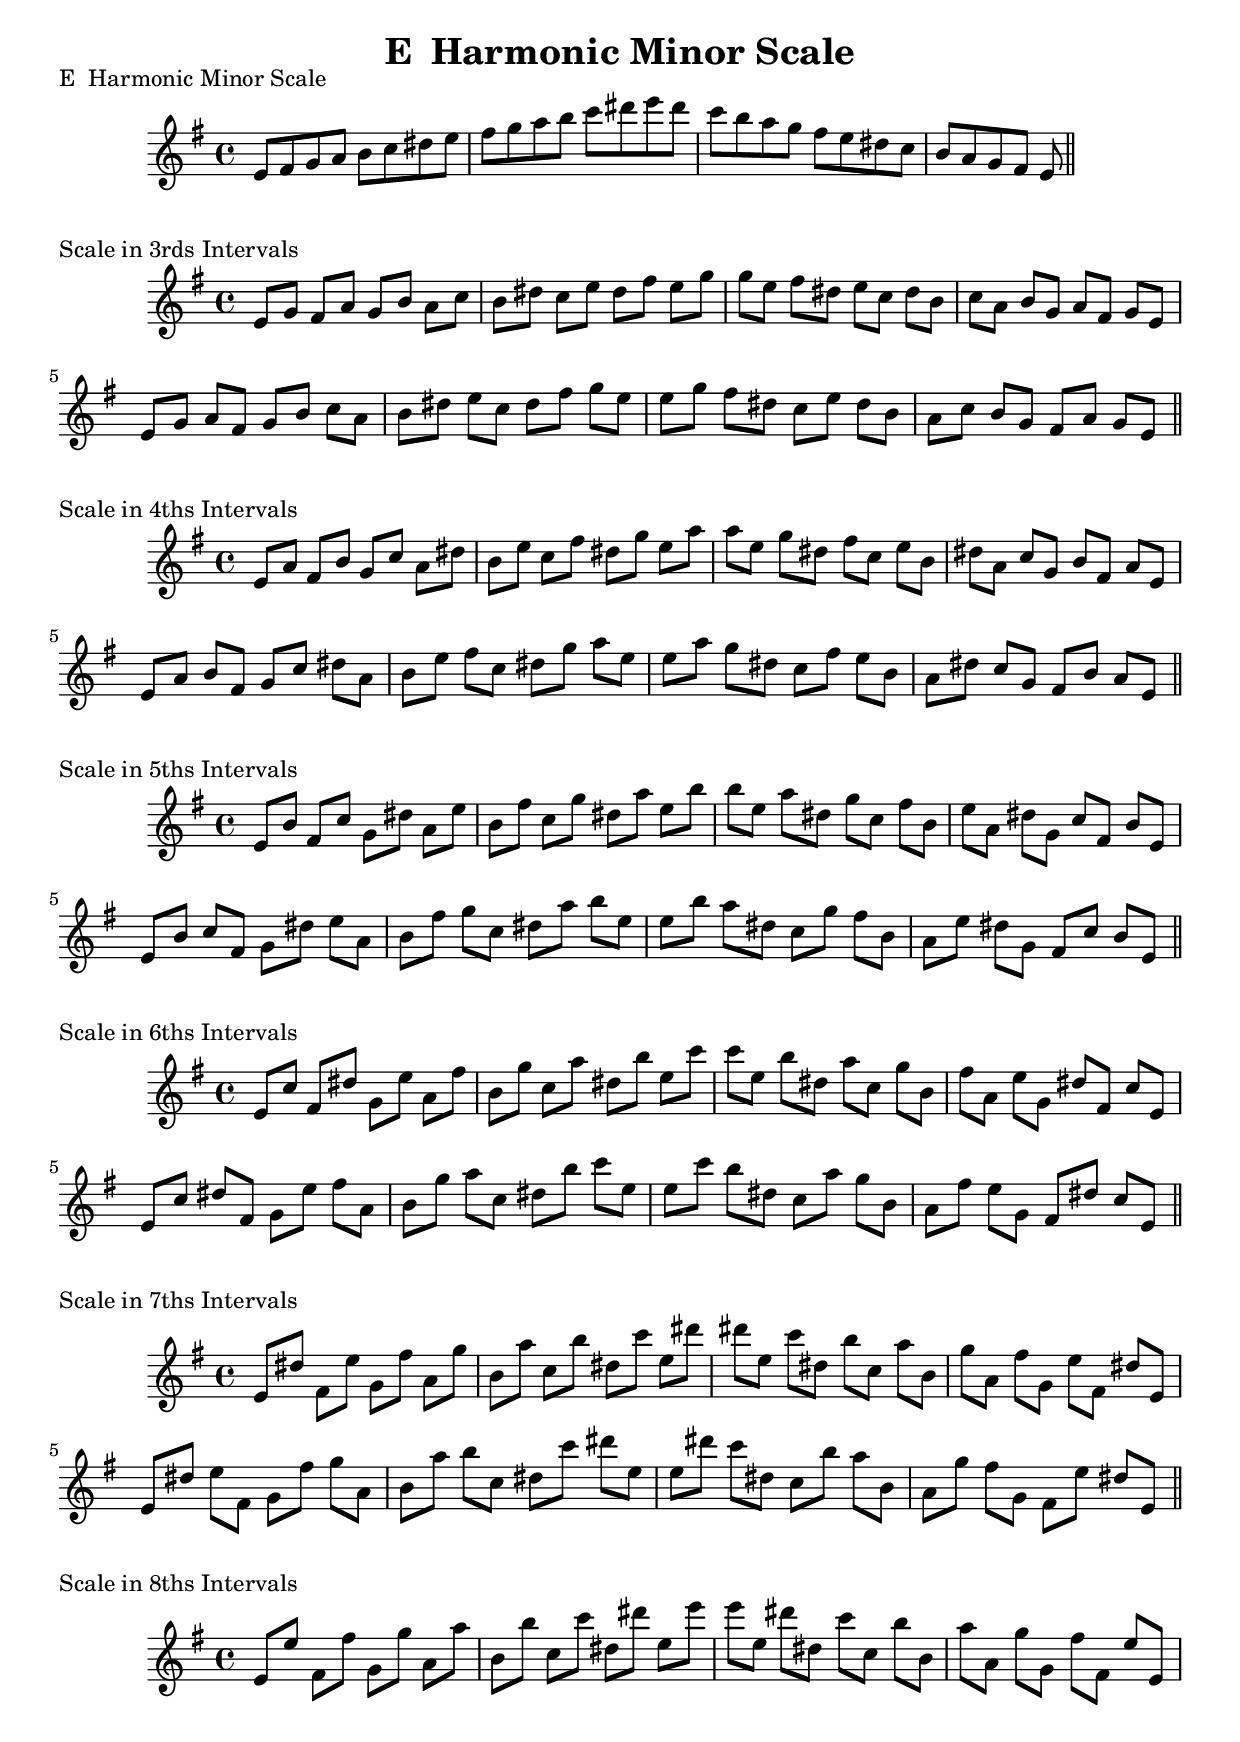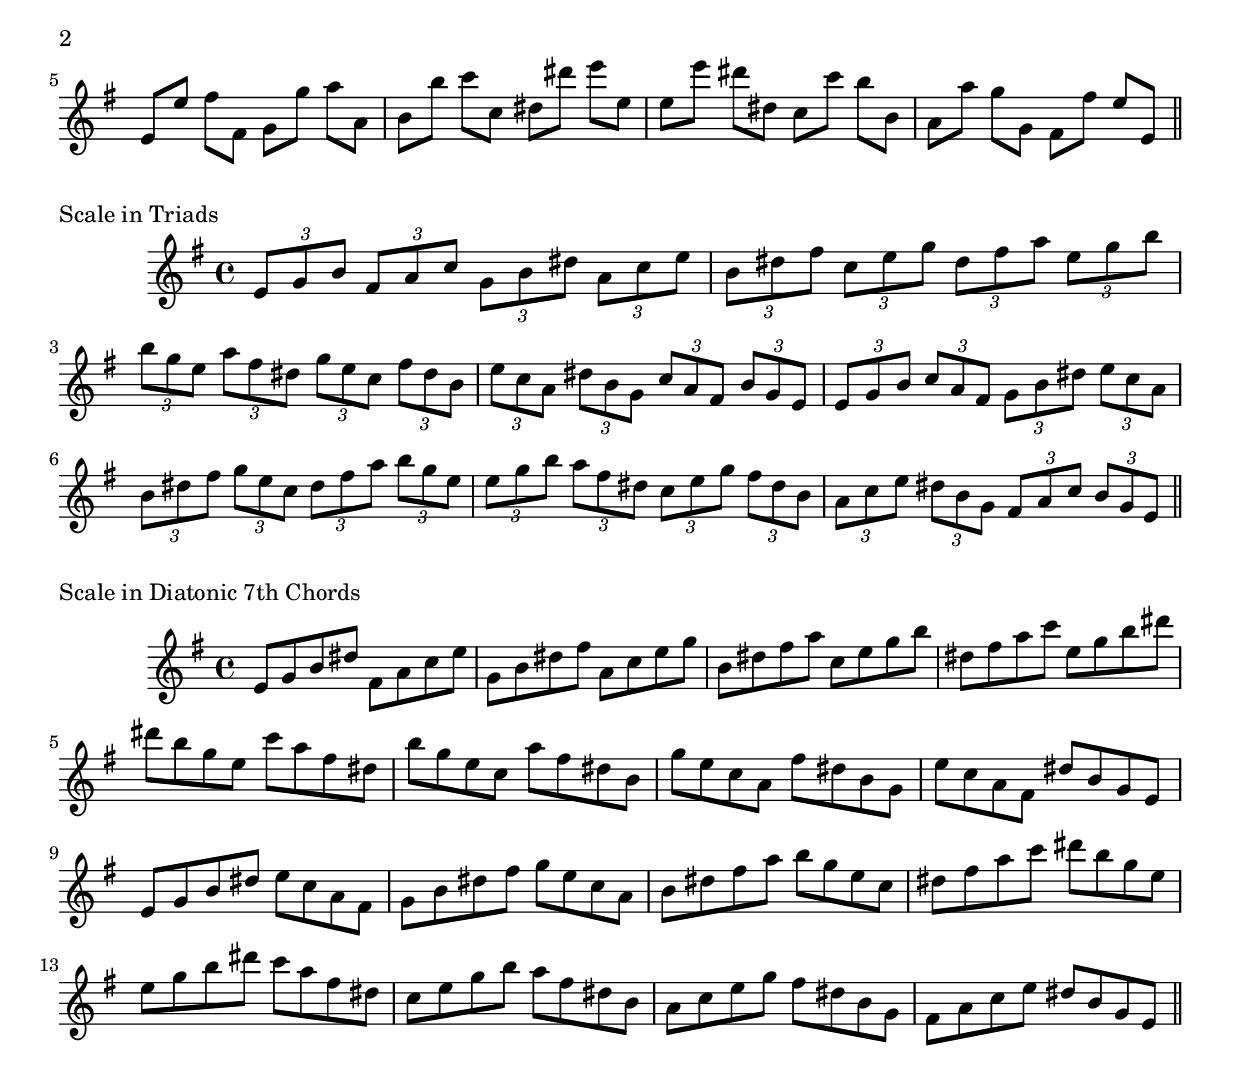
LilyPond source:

\version "2.18.2"

\include "scales.ly"

\header{
  title = \markup { "E" " Harmonic Minor Scale" }
}

\score {
  \transpose c e
  \new Staff \relative c' {
    \key c \minor
    \CMinorHarmonicScale
    \bar "||"
  }
  \header{
    piece = \markup { "E" " Harmonic Minor Scale" }
  }
}

\score {
  \transpose c e
  \new Staff \relative c' {
    \key c \minor
    \set Timing.beamExceptions = #'()
    \set Timing.baseMoment = #'(ly:make-moment 1/4)
    \set Timing.beatStructure = #'(1 1 1 1)
    \CMinorHarmonicScaleThirds
    \bar "||"
  }
  \header{
    piece = \markup { "Scale in 3rds Intervals" }
  }
}

\score {
  \transpose c e
  \new Staff \relative c' {
    \key c \minor
    \set Timing.beamExceptions = #'()
    \set Timing.baseMoment = #'(ly:make-moment 1/4)
    \set Timing.beatStructure = #'(1 1 1 1)
    \CMinorHarmonicScaleFourths
    \bar "||"
  }
  \header{
    piece = \markup { "Scale in 4ths Intervals" }
  }
}

\score {
  \transpose c e
  \new Staff \relative c' {
    \key c \minor
    \set Timing.beamExceptions = #'()
    \set Timing.baseMoment = #'(ly:make-moment 1/4)
    \set Timing.beatStructure = #'(1 1 1 1)
    \CMinorHarmonicScaleFifths
    \bar "||"
  }
  \header{
    piece = \markup { "Scale in 5ths Intervals" }
  }
}

\score {
  \transpose c e
  \new Staff \relative c' {
    \key c \minor
    \set Timing.beamExceptions = #'()
    \set Timing.baseMoment = #'(ly:make-moment 1/4)
    \set Timing.beatStructure = #'(1 1 1 1)
    \CMinorHarmonicScaleSixths
    \bar "||"
  }
  \header{
    piece = \markup { "Scale in 6ths Intervals" }
  }
}

\score {
  \transpose c e
  \new Staff \relative c' {
    \key c \minor
    \set Timing.beamExceptions = #'()
    \set Timing.baseMoment = #'(ly:make-moment 1/4)
    \set Timing.beatStructure = #'(1 1 1 1)
    \CMinorHarmonicScaleSevenths
    \bar "||"
  }
  \header{
    piece = \markup { "Scale in 7ths Intervals" }
  }
}

\score {
  \transpose c e
  \new Staff \relative c' {
    \key c \minor
    \set Timing.beamExceptions = #'()
    \set Timing.baseMoment = #'(ly:make-moment 1/4)
    \set Timing.beatStructure = #'(1 1 1 1)
    \CMinorHarmonicScaleEights
    \bar "||"
  }
  \header{
    piece = \markup { "Scale in 8ths Intervals" }
  }
}

\score {
  \transpose c e
  \new Staff \relative c' {
    \key c \minor
    \CMinorHarmonicScaleTriads
    \bar "||"
  }
  \header{
    piece = \markup { "Scale in Triads" }
  }
}

\score {
  \transpose c e
  \new Staff \relative c' {
    \key c \minor
    \CMinorHarmonicScaleChords
    \bar "||"
  }
  \header{
    piece = \markup { "Scale in Diatonic 7th Chords" }
  }
}